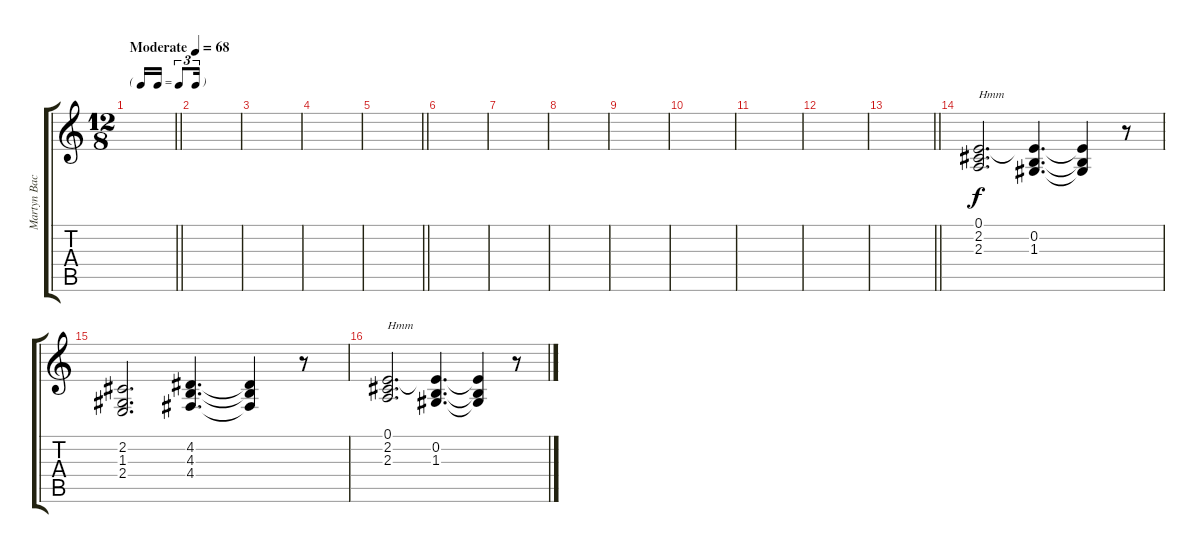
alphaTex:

\track ("Martyn Backing Vocals" "Martyn Bac") {instrument voiceoohs}
\staff {score tabs}
\tuning (E4 B3 G3 D3 A2 E2) {hide}
\ts (12 8)
\tf triplet16th
\tempo (68 "Moderate")
\clef g2
\barLineRight lightlight
\ks c
|
|
|
|
\barLineRight lightlight
|
|
|
|
|
|
|
|
\barLineRight lightlight
|
(0.1 2.2 2.3).2{d txt "Hmm"} (0.1{t} 0.2 1.3).4{d} (0.1{t} 0.2{t} 1.3{t}).4 r.8 |
(2.2 1.3 2.4).2{d} (4.2 4.3 4.4).4{d} (4.2{t} 4.3{t} 4.4{t}).4 r.8 |
(0.1 2.2 2.3).2{d txt "Hmm"} (0.1{t} 0.2 1.3).4{d} (0.1{t} 0.2{t} 1.3{t}).4 r.8
